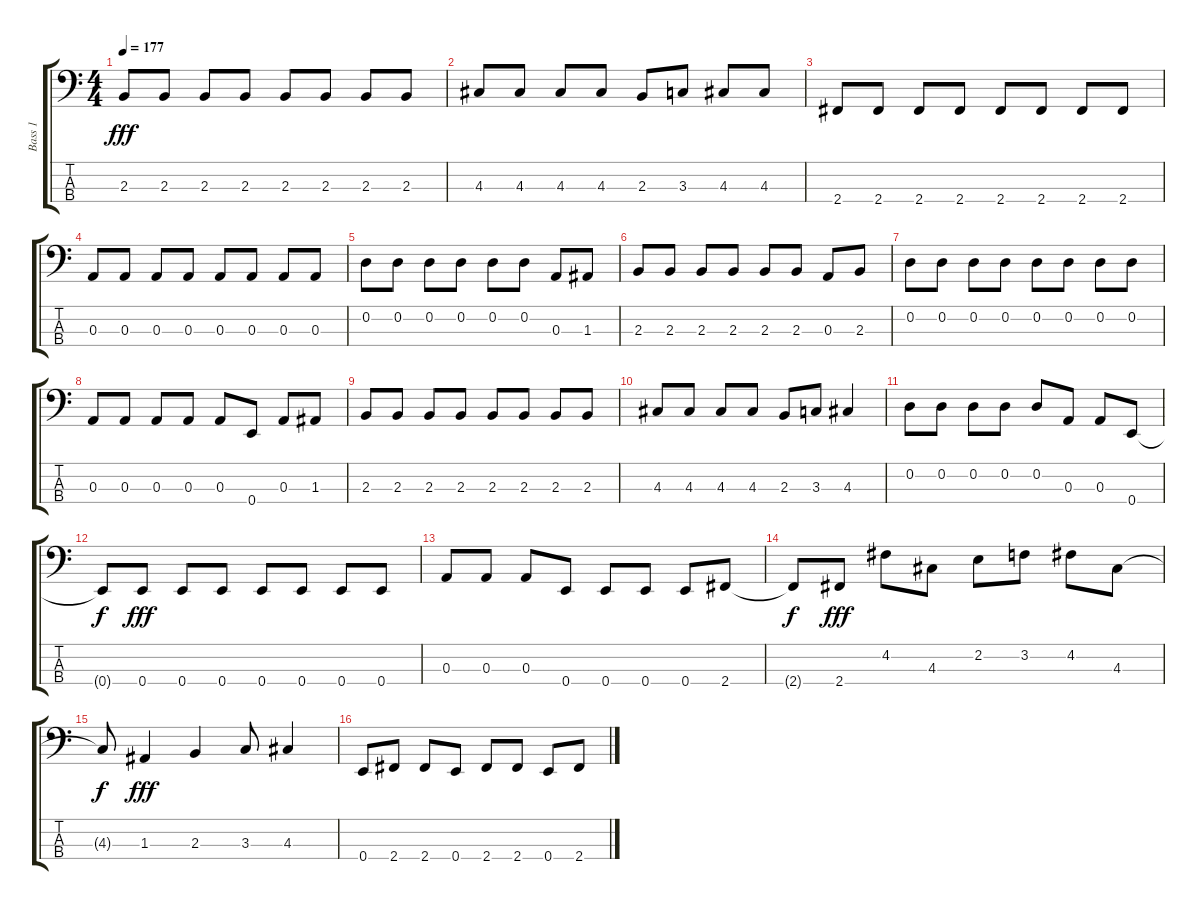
\track ("Bass 1" "Bass 1") {instrument electricbassfinger}
\staff {score tabs}
\tuning (G2 D2 A1 E1) {hide}
\ts (4 4)
\tempo 177
\clef f4
\ks c
2.3.8{dy fff} 2.3.8 2.3.8 2.3.8 2.3.8 2.3.8 2.3.8 2.3.8 |
4.3.8 4.3.8 4.3.8 4.3.8 2.3.8 3.3.8 4.3.8 4.3.8 |
2.4.8 2.4.8 2.4.8 2.4.8 2.4.8 2.4.8 2.4.8 2.4.8 |
0.3.8 0.3.8 0.3.8 0.3.8 0.3.8 0.3.8 0.3.8 0.3.8 |
0.2.8 0.2.8 0.2.8 0.2.8 0.2.8 0.2.8 0.3.8 1.3.8 |
2.3.8 2.3.8 2.3.8 2.3.8 2.3.8 2.3.8 0.3.8 2.3.8 |
0.2.8 0.2.8 0.2.8 0.2.8 0.2.8 0.2.8 0.2.8 0.2.8 |
0.3.8 0.3.8 0.3.8 0.3.8 0.3.8 0.4.8 0.3.8 1.3.8 |
2.3.8 2.3.8 2.3.8 2.3.8 2.3.8 2.3.8 2.3.8 2.3.8 |
4.3.8 4.3.8 4.3.8 4.3.8 2.3.8 3.3.8 4.3.4 |
0.2.8 0.2.8 0.2.8 0.2.8 0.2.8 0.3.8 0.3.8 0.4.8 |
0.4{t}.8{dy f} 0.4.8{dy fff} 0.4.8 0.4.8 0.4.8 0.4.8 0.4.8 0.4.8 |
0.3.8 0.3.8 0.3.8 0.4.8 0.4.8 0.4.8 0.4.8 2.4.8 |
2.4{t}.8{dy f} 2.4.8{dy fff} 4.2.8 4.3.8 2.2.8 3.2.8 4.2.8 4.3.8 |
4.3{t}.8{dy f} 1.3.4{dy fff} 2.3.4 3.3.8 4.3.4 |
0.4.8 2.4.8 2.4.8 0.4.8 2.4.8 2.4.8 0.4.8 2.4.8
